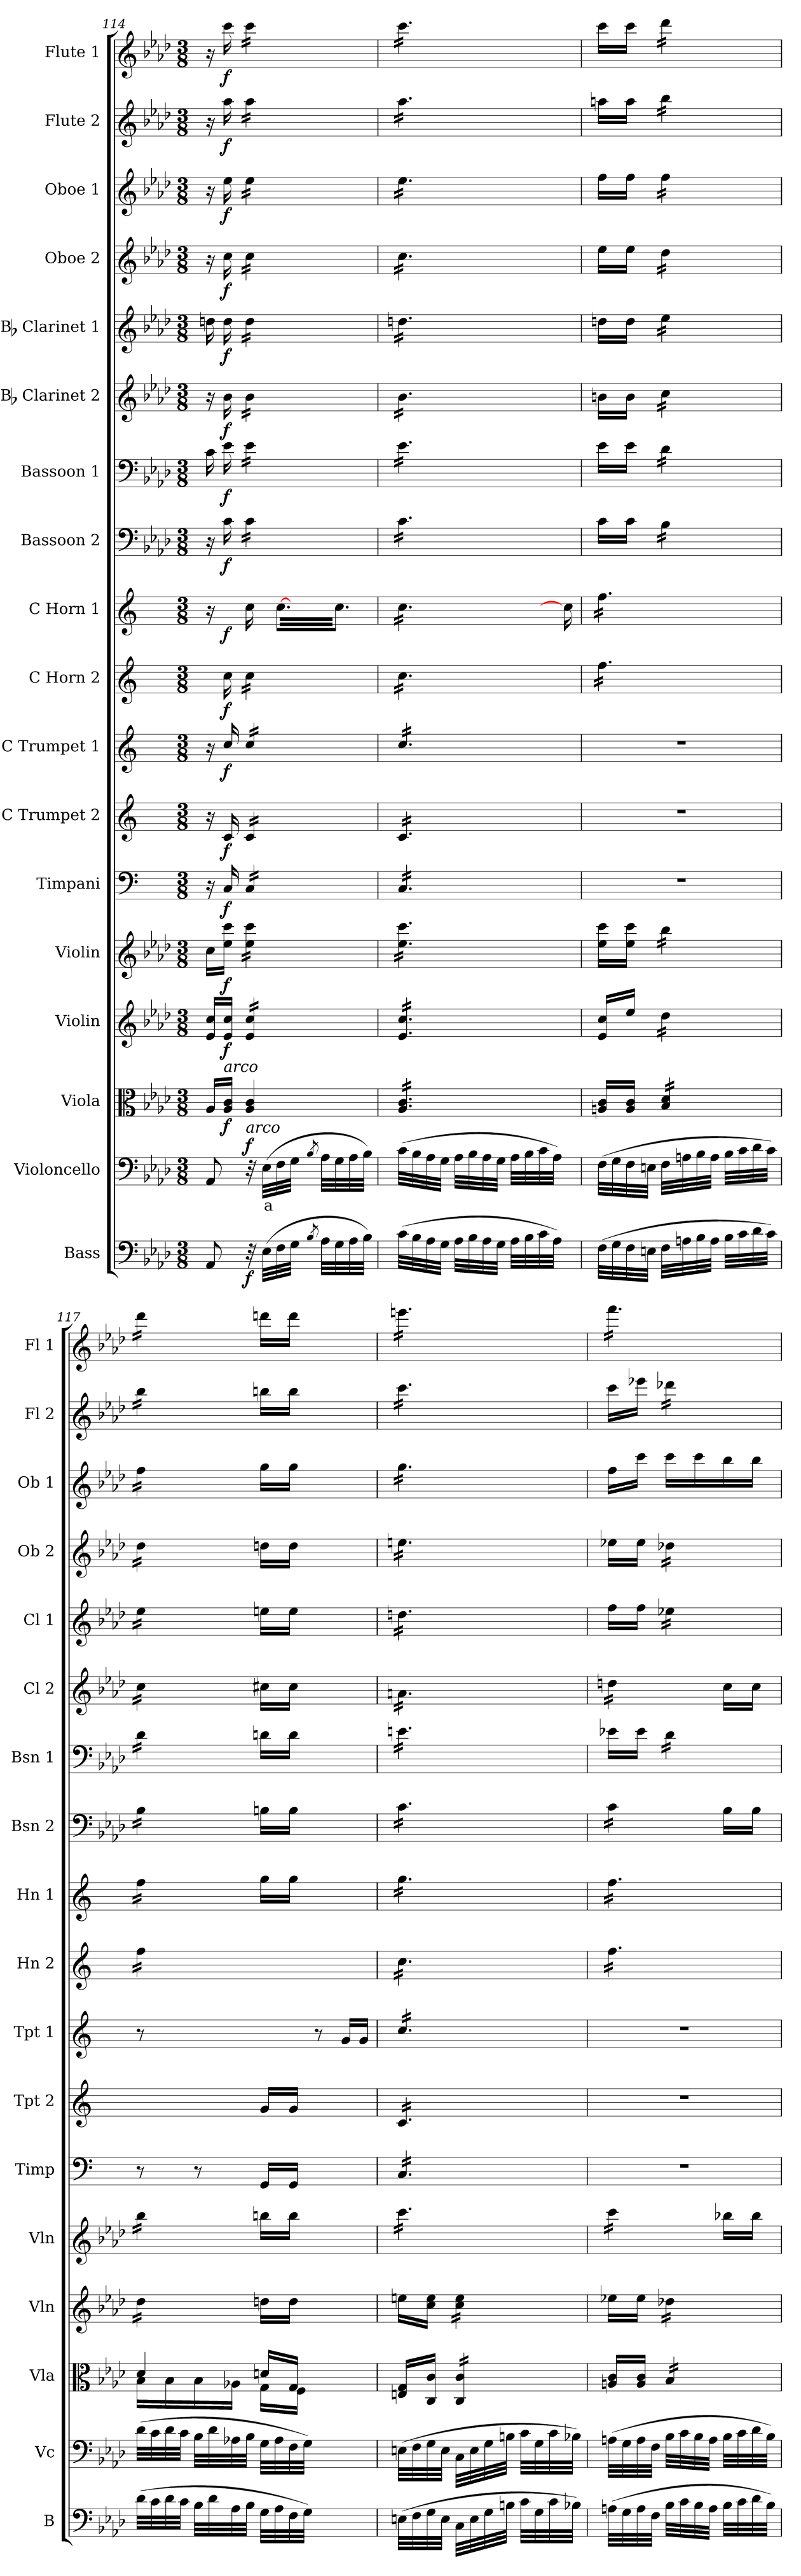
**kern	**dynam	**kern	**text	**dynam	**kern	**dynam	**kern	**dynam	**kern	**dynam	**kern	**dynam	**kern	**dynam	**kern	**dynam	**kern	**dynam	**kern	**dynam	**kern	**dynam	**kern	**dynam	**kern	**dynam	**kern	**dynam	**kern	**dynam	**kern	**dynam	**kern	**dynam	**kern	**dynam
*part18	*part18	*part17	*part17	*part17	*part16	*part16	*part15	*part15	*part14	*part14	*part13	*part13	*part12	*part12	*part11	*part11	*part10	*part10	*part9	*part9	*part8	*part8	*part7	*part7	*part6	*part6	*part5	*part5	*part4	*part4	*part3	*part3	*part2	*part2	*part1	*part1
*staff18	*staff18	*staff17	*staff17	*staff17	*staff16	*staff16	*staff15	*staff15	*staff14	*staff14	*staff13	*staff13	*staff12	*staff12	*staff11	*staff11	*staff10	*staff10	*staff9	*staff9	*staff8	*staff8	*staff7	*staff7	*staff6	*staff6	*staff5	*staff5	*staff4	*staff4	*staff3	*staff3	*staff2	*staff2	*staff1	*staff1
*I"Bass	*	*I"Violoncello	*	*	*I"Viola	*	*I"Violin	*	*I"Violin	*	*I"Timpani	*	*I"C Trumpet 2	*	*I"C Trumpet 1	*	*I"C Horn 2	*	*I"C Horn 1	*	*I"Bassoon 2	*	*I"Bassoon 1	*	*I"Bb Clarinet 2	*	*I"Bb Clarinet 1	*	*I"Oboe 2	*	*I"Oboe 1	*	*I"Flute 2	*	*I"Flute 1	*
*I'B	*	*I'Vc	*	*	*I'Vla	*	*I'Vln	*	*I'Vln	*	*I'Timp	*	*I'Tpt 2	*	*I'Tpt 1	*	*I'Hn 2	*	*I'Hn 1	*	*I'Bsn 2	*	*I'Bsn 1	*	*I'Cl 2	*	*I'Cl 1	*	*I'Ob 2	*	*I'Ob 1	*	*I'Fl 2	*	*I'Fl 1	*
*clefF4	*	*clefF4	*	*	*clefC3	*	*clefG2	*	*clefG2	*	*clefF4	*	*clefG2	*	*clefG2	*	*clefG2	*	*clefG2	*	*clefF4	*	*clefF4	*	*clefG2	*	*clefG2	*	*clefG2	*	*clefG2	*	*clefG2	*	*clefG2	*
*ITrd7c12	*	*	*	*	*	*	*	*	*	*	*	*	*	*	*	*	*ITrd7c12	*	*ITrd7c12	*	*	*	*	*	*ITrd1c2	*	*ITrd1c2	*	*	*	*	*	*	*	*	*
*k[b-e-a-d-]	*	*k[b-e-a-d-]	*	*	*k[b-e-a-d-]	*	*k[b-e-a-d-]	*	*k[b-e-a-d-]	*	*k[]	*	*k[]	*	*k[]	*	*k[]	*	*k[]	*	*k[b-e-a-d-]	*	*k[b-e-a-d-]	*	*k[b-e-a-d-g-c-]	*	*k[b-e-a-d-g-c-]	*	*k[b-e-a-d-]	*	*k[b-e-a-d-]	*	*k[b-e-a-d-]	*	*k[b-e-a-d-]	*
*M3/8	*	*M3/8	*	*	*M3/8	*	*M3/8	*	*M3/8	*	*M3/8	*	*M3/8	*	*M3/8	*	*M3/8	*	*M3/8	*	*M3/8	*	*M3/8	*	*M3/8	*	*M3/8	*	*M3/8	*	*M3/8	*	*M3/8	*	*M3/8	*
=114	=114	=114	=114	=114	=114	=114	=114	=114	=114	=114	=114	=114	=114	=114	=114	=114	=114	=114	=114	=114	=114	=114	=114	=114	=114	=114	=114	=114	=114	=114	=114	=114	=114	=114	=114	=114
8AAA-	.	8AA-	.	.	16A-LL	.	16e-/ 16cc/LL	.	16ccLL	.	16r	.	16r	.	16r	.	16ryy	.	16r	.	16r	.	16c	.	16r	.	16ccn	.	16r	.	16r	.	16r	.	16r	.
!	!	!	!	!	!LO:TX:a:i:t=arco	!	!	!	!	!	!	!	!	!	!	!	!	!	!	!	!	!	!	!	!	!	!	!	!	!	!	!	!	!	!	!
!	!	!	!	!	!	!LO:DY:b	!	!LO:DY:b	!	!LO:DY:b	!	!LO:DY:b	!	!LO:DY:b	!	!LO:DY:b	!	!LO:DY:b	!	!LO:DY:b	!	!LO:DY:b	!	!LO:DY:b	!	!LO:DY:b	!	!LO:DY:b	!	!LO:DY:b	!	!LO:DY:b	!	!LO:DY:b	!	!LO:DY:b
.	.	.	.	.	16A-/ 16c/JJ	f	16e-/ 16cc/JJ	f	16ee-\ 16ccc\JJ	f	16C	f	16c/	f	16cc/	f	16c	f	16ryy	f	16c	f	16e-	f	16a-	f	16cc	f	16cc\	f	16ee-\	f	16aa-\	f	16ccc\	f
!	!	!LO:TX:a:i:t=arco	!	!	!	!	!	!	!	!	!	!	!	!	!	!	!	!	!	!	!	!	!	!	!	!	!	!	!	!	!	!	!	!	!	!
!	!LO:DY:b	!	!	!LO:DY:b	!	!	!	!	!	!	!	!	!	!	!	!	!	!	!	!	!	!	!	!	!	!	!	!	!	!	!	!	!	!	!	!
*	*	*	*	*	*	*	*tremolo	*	*	*	*	*	*	*	*	*	*	*	*	*	*	*	*	*	*	*	*	*	*	*	*	*	*	*	*	*
*	*	*	*	*	*	*	*	*	*tremolo	*	*	*	*	*	*	*	*	*	*	*	*	*	*	*	*	*	*	*	*	*	*	*	*	*	*	*
*	*	*	*	*	*	*	*	*	*	*	*tremolo	*	*	*	*	*	*	*	*	*	*	*	*	*	*	*	*	*	*	*	*	*	*	*	*	*
*	*	*	*	*	*	*	*	*	*	*	*	*	*tremolo	*	*	*	*	*	*	*	*	*	*	*	*	*	*	*	*	*	*	*	*	*	*	*
*	*	*	*	*	*	*	*	*	*	*	*	*	*	*	*tremolo	*	*	*	*	*	*	*	*	*	*	*	*	*	*	*	*	*	*	*	*	*
*	*	*	*	*	*	*	*	*	*	*	*	*	*	*	*	*	*tremolo	*	*	*	*	*	*	*	*	*	*	*	*	*	*	*	*	*	*	*
*	*	*	*	*	*	*	*	*	*	*	*	*	*	*	*	*	*	*	*	*	*tremolo	*	*	*	*	*	*	*	*	*	*	*	*	*	*	*
*	*	*	*	*	*	*	*	*	*	*	*	*	*	*	*	*	*	*	*	*	*	*	*tremolo	*	*	*	*	*	*	*	*	*	*	*	*	*
*	*	*	*	*	*	*	*	*	*	*	*	*	*	*	*	*	*	*	*	*	*	*	*	*	*tremolo	*	*	*	*	*	*	*	*	*	*	*
*	*	*	*	*	*	*	*	*	*	*	*	*	*	*	*	*	*	*	*	*	*	*	*	*	*	*	*tremolo	*	*	*	*	*	*	*	*	*
*	*	*	*	*	*	*	*	*	*	*	*	*	*	*	*	*	*	*	*	*	*	*	*	*	*	*	*	*	*tremolo	*	*	*	*	*	*	*
*	*	*	*	*	*	*	*	*	*	*	*	*	*	*	*	*	*	*	*	*	*	*	*	*	*	*	*	*	*	*	*tremolo	*	*	*	*	*
*	*	*	*	*	*	*	*	*	*	*	*	*	*	*	*	*	*	*	*	*	*	*	*	*	*	*	*	*	*	*	*	*	*tremolo	*	*	*
*	*	*	*	*	*	*	*	*	*	*	*	*	*	*	*	*	*	*	*	*	*	*	*	*	*	*	*	*	*	*	*	*	*	*	*tremolo	*
32r	f	32r	.	f	4A-/ 4c/	.	16e-/ 16cc/LL	.	16ee-\ 16ccc\LL	.	16CLL	.	16c/LL	.	16cc/LL	.	16cLL	.	16c	.	16cLL	.	16e-LL	.	16a-LL	.	16ccLL	.	16cc\LL	.	16ee-\LL	.	16aa-\LL	.	16ccc\LL	.
!	!	!	!LO:LY:b	!	!	!	!	!	!	!	!	!	!	!	!	!	!	!	!	!	!	!	!	!	!	!	!	!	!	!	!	!	!	!	!	!
(32EE-LLL	.	(32E-LLL	a	.	.	.	.	.	.	.	.	.	.	.	.	.	.	.	.	.	.	.	.	.	.	.	.	.	.	.	.	.	.	.	.	.
*	*	*	*	*	*	*	*	*	*	*	*	*	*	*	*	*	*	*	*tremolo	*	*	*	*	*	*	*	*	*	*	*	*	*	*	*	*	*
32FF	.	32F	.	.	.	.	16e-/ 16cc/	.	16ee-\ 16ccc\	.	16C	.	16c/	.	16cc/	.	16c	.	[32cLLL	.	16c	.	16e-	.	16a-	.	16cc	.	16cc\	.	16ee-\	.	16aa-\	.	16ccc\	.
32GGJJJ	.	32GJJJ	.	.	.	.	.	.	.	.	.	.	.	.	.	.	.	.	32c	.	.	.	.	.	.	.	.	.	.	.	.	.	.	.	.	.
8qBB-	.	8qB-	.	.	.	.	.	.	.	.	.	.	.	.	.	.	.	.	.	.	.	.	.	.	.	.	.	.	.	.	.	.	.	.	.	.
32AA-LLL	.	32A-LLL	.	.	.	.	16e-/ 16cc/	.	16ee-\ 16ccc\	.	16C	.	16c/	.	16cc/	.	16c	.	32c	.	16c	.	16e-	.	16a-	.	16cc	.	16cc\	.	16ee-\	.	16aa-\	.	16ccc\	.
32GG	.	32G	.	.	.	.	.	.	.	.	.	.	.	.	.	.	.	.	32c	.	.	.	.	.	.	.	.	.	.	.	.	.	.	.	.	.
32AA-	.	32A-	.	.	.	.	16e-/ 16cc/JJ	.	16ee-\ 16ccc\JJ	.	16CJJ	.	16c/JJ	.	16cc/JJ	.	16cJJ	.	32c	.	16cJJ	.	16e-JJ	.	16a-JJ	.	16ccJJ	.	16cc\JJ	.	16ee-\JJ	.	16aa-\JJ	.	16ccc\JJ	.
32BB-JJJ)	.	32B-JJJ)	.	.	.	.	.	.	.	.	.	.	.	.	.	.	.	.	32cJJJ	.	.	.	.	.	.	.	.	.	.	.	.	.	.	.	.	.
=115	=115	=115	=115	=115	=115	=115	=115	=115	=115	=115	=115	=115	=115	=115	=115	=115	=115	=115	=115	=115	=115	=115	=115	=115	=115	=115	=115	=115	=115	=115	=115	=115	=115	=115	=115	=115
*	*	*	*	*	*tremolo	*	*	*	*	*	*	*	*	*	*	*	*	*	*	*	*	*	*	*	*	*	*	*	*	*	*	*	*	*	*	*
(32CLLL	.	(32cLLL	.	.	16A-/ 16c/LL	.	16e-/ 16cc/LL	.	16ee-\ 16ccc\LL	.	16CLL	.	16c/LL	.	16cc/LL	.	16cLL	.	16cLL	.	16c\LL	.	16e-\LL	.	16a-\LL	.	16ccn\LL	.	16cc\LL	.	16ee-\LL	.	16aa-\LL	.	16ccc\LL	.
32BB-	.	32B-	.	.	.	.	.	.	.	.	.	.	.	.	.	.	.	.	.	.	.	.	.	.	.	.	.	.	.	.	.	.	.	.	.	.
32AA-	.	32A-	.	.	16A-/ 16c/	.	16e-/ 16cc/	.	16ee-\ 16ccc\	.	16C	.	16c/	.	16cc/	.	16c	.	16c	.	16c\	.	16e-\	.	16a-\	.	16ccn\	.	16cc\	.	16ee-\	.	16aa-\	.	16ccc\	.
32GGJJJ	.	32GJJJ	.	.	.	.	.	.	.	.	.	.	.	.	.	.	.	.	.	.	.	.	.	.	.	.	.	.	.	.	.	.	.	.	.	.
32AA-LLL	.	32A-LLL	.	.	16A-/ 16c/	.	16e-/ 16cc/	.	16ee-\ 16ccc\	.	16C	.	16c/	.	16cc/	.	16c	.	16c	.	16c\	.	16e-\	.	16a-\	.	16ccn\	.	16cc\	.	16ee-\	.	16aa-\	.	16ccc\	.
32BB-	.	32B-	.	.	.	.	.	.	.	.	.	.	.	.	.	.	.	.	.	.	.	.	.	.	.	.	.	.	.	.	.	.	.	.	.	.
32AA-	.	32A-	.	.	16A-/ 16c/	.	16e-/ 16cc/	.	16ee-\ 16ccc\	.	16C	.	16c/	.	16cc/	.	16c	.	16c	.	16c\	.	16e-\	.	16a-\	.	16ccn\	.	16cc\	.	16ee-\	.	16aa-\	.	16ccc\	.
32GGJJJ	.	32GJJJ	.	.	.	.	.	.	.	.	.	.	.	.	.	.	.	.	.	.	.	.	.	.	.	.	.	.	.	.	.	.	.	.	.	.
32AA-LLL	.	32A-LLL	.	.	16A-/ 16c/	.	16e-/ 16cc/	.	16ee-\ 16ccc\	.	16C	.	16c/	.	16cc/	.	16c	.	16c	.	16c\	.	16e-\	.	16a-\	.	16ccn\	.	16cc\	.	16ee-\	.	16aa-\	.	16ccc\	.
32BB-	.	32B-	.	.	.	.	.	.	.	.	.	.	.	.	.	.	.	.	.	.	.	.	.	.	.	.	.	.	.	.	.	.	.	.	.	.
32C	.	32c	.	.	16A-/ 16c/JJ	.	16e-/ 16cc/JJ	.	16ee-\ 16ccc\JJ	.	16CJJ	.	16c/JJ	.	16cc/JJ	.	16cJJ	.	16cJJ	.	16c\JJ	.	16e-\JJ	.	16a-\JJ	.	16ccn\JJ	.	16cc\JJ	.	16ee-\JJ	.	16aa-\JJ	.	16ccc\JJ	.
*	*	*	*	*	*	*	*	*	*	*	*	*	*	*	*	*	*	*	*	*	*	*	*	*	*	*	*	*	*	*	*	*	*	*	*Xtremolo	*
*	*	*	*	*	*	*	*	*	*	*	*	*	*	*	*	*	*	*	*	*	*	*	*	*	*	*	*	*	*	*	*	*	*Xtremolo	*	*	*
*	*	*	*	*	*	*	*	*	*	*	*	*	*	*	*	*	*	*	*	*	*	*	*	*	*	*	*	*	*	*	*Xtremolo	*	*	*	*	*
*	*	*	*	*	*	*	*	*	*	*	*	*	*	*	*	*	*	*	*	*	*	*	*	*	*	*	*	*	*Xtremolo	*	*	*	*	*	*	*
*	*	*	*	*	*	*	*	*	*	*	*	*	*	*	*	*	*	*	*	*	*	*	*	*	*	*	*Xtremolo	*	*	*	*	*	*	*	*	*
*	*	*	*	*	*	*	*	*	*	*	*	*	*	*	*	*	*	*	*	*	*	*	*	*	*Xtremolo	*	*	*	*	*	*	*	*	*	*	*
*	*	*	*	*	*	*	*	*	*	*	*	*	*	*	*	*	*	*	*	*	*	*	*Xtremolo	*	*	*	*	*	*	*	*	*	*	*	*	*
*	*	*	*	*	*	*	*	*	*	*	*	*	*	*	*	*	*	*	*	*	*Xtremolo	*	*	*	*	*	*	*	*	*	*	*	*	*	*	*
*	*	*	*	*	*	*	*	*	*	*	*	*	*	*	*	*	*	*	*Xtremolo	*	*	*	*	*	*	*	*	*	*	*	*	*	*	*	*	*
*	*	*	*	*	*	*	*	*	*	*	*	*	*	*	*Xtremolo	*	*	*	*	*	*	*	*	*	*	*	*	*	*	*	*	*	*	*	*	*
*	*	*	*	*	*	*	*	*	*	*	*	*	*Xtremolo	*	*	*	*	*	*	*	*	*	*	*	*	*	*	*	*	*	*	*	*	*	*	*
*	*	*	*	*	*	*	*	*	*	*	*Xtremolo	*	*	*	*	*	*	*	*	*	*	*	*	*	*	*	*	*	*	*	*	*	*	*	*	*
*	*	*	*	*	*	*	*	*	*Xtremolo	*	*	*	*	*	*	*	*	*	*	*	*	*	*	*	*	*	*	*	*	*	*	*	*	*	*	*
*	*	*	*	*	*	*	*Xtremolo	*	*	*	*	*	*	*	*	*	*	*	*	*	*	*	*	*	*	*	*	*	*	*	*	*	*	*	*	*
*	*	*	*	*	*Xtremolo	*	*	*	*	*	*	*	*	*	*	*	*	*	*	*	*	*	*	*	*	*	*	*	*	*	*	*	*	*	*	*
32AA-JJJ)	.	32A-JJJ)	.	.	.	.	.	.	.	.	.	.	.	.	.	.	.	.	.	.	.	.	.	.	.	.	.	.	.	.	.	.	.	.	.	.
16ryy	.	16ryy	.	.	16ryy	.	16ryy	.	16ryy	.	16ryy	.	16ryy	.	16ryy	.	16ryy	.	16c]	.	16ryy	.	16ryy	.	16ryy	.	16ryy	.	16ryy	.	16ryy	.	16ryy	.	16ryy	.
!!LO:PB:g=z
=116	=116	=116	=116	=116	=116	=116	=116	=116	=116	=116	=116	=116	=116	=116	=116	=116	=116	=116	=116	=116	=116	=116	=116	=116	=116	=116	=116	=116	=116	=116	=116	=116	=116	=116	=116	=116
*	*	*	*	*	*	*	*	*	*	*	*	*	*	*	*	*	*	*	*tremolo	*	*	*	*	*	*	*	*	*	*	*	*	*	*	*	*	*
(32FFLLL	.	(32FLLL	.	.	16An/ 16c/LL	.	16e-/ 16cc/LL	.	16ee-\ 16ccc\LL	.	4.r	.	4.r	.	4.r	.	16fLL	.	16fLL	.	16c\LL	.	16e-\LL	.	16an\LL	.	16ccn\LL	.	16ee-\LL	.	16ff\LL	.	16aan\LL	.	16ccc\LL	.
32GG	.	32G	.	.	.	.	.	.	.	.	.	.	.	.	.	.	.	.	.	.	.	.	.	.	.	.	.	.	.	.	.	.	.	.	.	.
32FF	.	32F	.	.	16A/ 16c/JJ	.	16ee-JJ	.	16ee-\ 16ccc\JJ	.	.	.	.	.	.	.	16f	.	16f	.	16c\JJ	.	16e-\JJ	.	16a\JJ	.	16cc\JJ	.	16ee-\JJ	.	16ff\JJ	.	16aa\JJ	.	16ccc\JJ	.
32EEnJJJ	.	32EnJJJ	.	.	.	.	.	.	.	.	.	.	.	.	.	.	.	.	.	.	.	.	.	.	.	.	.	.	.	.	.	.	.	.	.	.
*	*	*	*	*	*tremolo	*	*	*	*	*	*	*	*	*	*	*	*	*	*	*	*	*	*	*	*	*	*	*	*	*	*	*	*	*	*	*
*	*	*	*	*	*	*	*tremolo	*	*	*	*	*	*	*	*	*	*	*	*	*	*	*	*	*	*	*	*	*	*	*	*	*	*	*	*	*
*	*	*	*	*	*	*	*	*	*tremolo	*	*	*	*	*	*	*	*	*	*	*	*	*	*	*	*	*	*	*	*	*	*	*	*	*	*	*
*	*	*	*	*	*	*	*	*	*	*	*	*	*	*	*	*	*	*	*	*	*tremolo	*	*	*	*	*	*	*	*	*	*	*	*	*	*	*
*	*	*	*	*	*	*	*	*	*	*	*	*	*	*	*	*	*	*	*	*	*	*	*tremolo	*	*	*	*	*	*	*	*	*	*	*	*	*
*	*	*	*	*	*	*	*	*	*	*	*	*	*	*	*	*	*	*	*	*	*	*	*	*	*tremolo	*	*	*	*	*	*	*	*	*	*	*
*	*	*	*	*	*	*	*	*	*	*	*	*	*	*	*	*	*	*	*	*	*	*	*	*	*	*	*tremolo	*	*	*	*	*	*	*	*	*
*	*	*	*	*	*	*	*	*	*	*	*	*	*	*	*	*	*	*	*	*	*	*	*	*	*	*	*	*	*tremolo	*	*	*	*	*	*	*
*	*	*	*	*	*	*	*	*	*	*	*	*	*	*	*	*	*	*	*	*	*	*	*	*	*	*	*	*	*	*	*tremolo	*	*	*	*	*
*	*	*	*	*	*	*	*	*	*	*	*	*	*	*	*	*	*	*	*	*	*	*	*	*	*	*	*	*	*	*	*	*	*tremolo	*	*	*
*	*	*	*	*	*	*	*	*	*	*	*	*	*	*	*	*	*	*	*	*	*	*	*	*	*	*	*	*	*	*	*	*	*	*	*tremolo	*
32FFLLL	.	32FLLL	.	.	16B-/ 16d-/LL	.	16dd-LL	.	16bb-LL	.	.	.	.	.	.	.	16f	.	16f	.	16B-\LL	.	16d-\LL	.	16b-\LL	.	16dd-\LL	.	16dd-\LL	.	16ff\LL	.	16bb-\LL	.	16ddd-\LL	.
32AAn	.	32An	.	.	.	.	.	.	.	.	.	.	.	.	.	.	.	.	.	.	.	.	.	.	.	.	.	.	.	.	.	.	.	.	.	.
32BB-	.	32B-	.	.	16B-/ 16d-/	.	16dd-	.	16bb-	.	.	.	.	.	.	.	16f	.	16f	.	16B-\	.	16d-\	.	16b-\	.	16dd-\	.	16dd-\	.	16ff\	.	16bb-\	.	16ddd-\	.
32AAJJJ	.	32AJJJ	.	.	.	.	.	.	.	.	.	.	.	.	.	.	.	.	.	.	.	.	.	.	.	.	.	.	.	.	.	.	.	.	.	.
32BB-LLL	.	32B-LLL	.	.	16B-/ 16d-/	.	16dd-	.	16bb-	.	.	.	.	.	.	.	16f	.	16f	.	16B-\	.	16d-\	.	16b-\	.	16dd-\	.	16dd-\	.	16ff\	.	16bb-\	.	16ddd-\	.
32C	.	32c	.	.	.	.	.	.	.	.	.	.	.	.	.	.	.	.	.	.	.	.	.	.	.	.	.	.	.	.	.	.	.	.	.	.
32D-	.	32d-	.	.	16B-/ 16d-/JJ	.	16dd-JJ	.	16bb-JJ	.	.	.	.	.	.	.	16fJJ	.	16fJJ	.	16B-\JJ	.	16d-\JJ	.	16b-\JJ	.	16dd-\JJ	.	16dd-\JJ	.	16ff\JJ	.	16bb-\JJ	.	16ddd-\JJ	.
*	*	*	*	*	*Xtremolo	*	*	*	*	*	*	*	*	*	*	*	*	*	*	*	*	*	*	*	*	*	*	*	*	*	*	*	*	*	*	*
32CJJJ)	.	32cJJJ)	.	.	.	.	.	.	.	.	.	.	.	.	.	.	.	.	.	.	.	.	.	.	.	.	.	.	.	.	.	.	.	.	.	.
=117	=117	=117	=117	=117	=117	=117	=117	=117	=117	=117	=117	=117	=117	=117	=117	=117	=117	=117	=117	=117	=117	=117	=117	=117	=117	=117	=117	=117	=117	=117	=117	=117	=117	=117	=117	=117
*	*	*	*	*	*^	*	*	*	*	*	*	*	*	*	*	*	*	*	*	*	*	*	*	*	*	*	*	*	*	*	*	*	*	*	*	*
(32D-LLL	.	(32d-LLL	.	.	4d-	16B-LL	.	16dd-LL	.	16bb-LL	.	8r	.	4ryy	.	8r	.	16fLL	.	16fLL	.	16B-\LL	.	16d-\LL	.	16b-\LL	.	16dd-\LL	.	16dd-\LL	.	16ff\LL	.	16bb-\LL	.	16ddd-\LL	.
32C	.	32c	.	.	.	.	.	.	.	.	.	.	.	.	.	.	.	.	.	.	.	.	.	.	.	.	.	.	.	.	.	.	.	.	.	.	.
32D-	.	32d-	.	.	.	16B-	.	16dd-	.	16bb-	.	.	.	.	.	.	.	16f	.	16f	.	16B-\	.	16d-\	.	16b-\	.	16dd-\	.	16dd-\	.	16ff\	.	16bb-\	.	16ddd-\	.
32CJJJ	.	32cJJJ	.	.	.	.	.	.	.	.	.	.	.	.	.	.	.	.	.	.	.	.	.	.	.	.	.	.	.	.	.	.	.	.	.	.	.
32BB-LLL	.	32B-LLL	.	.	.	16B-	.	16dd-	.	16bb-	.	8r	.	.	.	4ryy	.	16f	.	16f	.	16B-\	.	16d-\	.	16b-\	.	16dd-\	.	16dd-\	.	16ff\	.	16bb-\	.	16ddd-\	.
32D-	.	32d-	.	.	.	.	.	.	.	.	.	.	.	.	.	.	.	.	.	.	.	.	.	.	.	.	.	.	.	.	.	.	.	.	.	.	.
32AA-	.	32A-X	.	.	.	16A-XJJ	.	16dd-JJ	.	16bb-JJ	.	.	.	.	.	.	.	16fJJ	.	16fJJ	.	16B-\JJ	.	16d-\JJ	.	16b-\JJ	.	16dd-\JJ	.	16dd-\JJ	.	16ff\JJ	.	16bb-\JJ	.	16ddd-\JJ	.
*	*	*	*	*	*	*	*	*	*	*	*	*	*	*	*	*	*	*	*	*	*	*	*	*	*	*	*	*	*	*	*	*	*	*	*	*Xtremolo	*
*	*	*	*	*	*	*	*	*	*	*	*	*	*	*	*	*	*	*	*	*	*	*	*	*	*	*	*	*	*	*	*	*	*	*Xtremolo	*	*	*
*	*	*	*	*	*	*	*	*	*	*	*	*	*	*	*	*	*	*	*	*	*	*	*	*	*	*	*	*	*	*	*	*Xtremolo	*	*	*	*	*
*	*	*	*	*	*	*	*	*	*	*	*	*	*	*	*	*	*	*	*	*	*	*	*	*	*	*	*	*	*	*Xtremolo	*	*	*	*	*	*	*
*	*	*	*	*	*	*	*	*	*	*	*	*	*	*	*	*	*	*	*	*	*	*	*	*	*	*	*	*Xtremolo	*	*	*	*	*	*	*	*	*
*	*	*	*	*	*	*	*	*	*	*	*	*	*	*	*	*	*	*	*	*	*	*	*	*	*	*Xtremolo	*	*	*	*	*	*	*	*	*	*	*
*	*	*	*	*	*	*	*	*	*	*	*	*	*	*	*	*	*	*	*	*	*	*	*	*Xtremolo	*	*	*	*	*	*	*	*	*	*	*	*	*
*	*	*	*	*	*	*	*	*	*	*	*	*	*	*	*	*	*	*	*	*	*	*Xtremolo	*	*	*	*	*	*	*	*	*	*	*	*	*	*	*
*	*	*	*	*	*	*	*	*	*	*	*	*	*	*	*	*	*	*	*	*Xtremolo	*	*	*	*	*	*	*	*	*	*	*	*	*	*	*	*	*
*	*	*	*	*	*	*	*	*	*	*Xtremolo	*	*	*	*	*	*	*	*	*	*	*	*	*	*	*	*	*	*	*	*	*	*	*	*	*	*	*
*	*	*	*	*	*	*	*	*Xtremolo	*	*	*	*	*	*	*	*	*	*	*	*	*	*	*	*	*	*	*	*	*	*	*	*	*	*	*	*	*
32BB-JJJ	.	32B-JJJ	.	.	.	.	.	.	.	.	.	.	.	.	.	.	.	.	.	.	.	.	.	.	.	.	.	.	.	.	.	.	.	.	.	.	.
32GGLLL	.	32GLLL	.	.	16dnLL	16GLL	.	16ddnLL	.	16bbnLL	.	16GGLL	.	16gLL	.	.	.	8ryy	.	16g\LL	.	16Bn\LL	.	16dn\LL	.	16bn\LL	.	16ddn\LL	.	16ddn\LL	.	16gg\LL	.	16bbn\LL	.	16dddn\LL	.
32AA-	.	32A-	.	.	.	.	.	.	.	.	.	.	.	.	.	.	.	.	.	.	.	.	.	.	.	.	.	.	.	.	.	.	.	.	.	.	.
32FF	.	32F	.	.	16GJJ	16FJJ	.	16ddJJ	.	16bbJJ	.	16GGJJ	.	16gJJ	.	.	.	.	.	16g\JJ	.	16B\JJ	.	16d\JJ	.	16b\JJ	.	16dd\JJ	.	16dd\JJ	.	16gg\JJ	.	16bb\JJ	.	16ddd\JJ	.
32GGJJJ)	.	32GJJJ)	.	.	.	.	.	.	.	.	.	.	.	.	.	.	.	.	.	.	.	.	.	.	.	.	.	.	.	.	.	.	.	.	.	.	.
4ryy	.	4ryy	.	.	4ryy	4ryy	.	4ryy	.	4ryy	.	4ryy	.	4ryy	.	8r	.	4ryy	.	4ryy	.	4ryy	.	4ryy	.	4ryy	.	4ryy	.	4ryy	.	4ryy	.	4ryy	.	4ryy	.
.	.	.	.	.	.	.	.	.	.	.	.	.	.	.	.	16gLL	.	.	.	.	.	.	.	.	.	.	.	.	.	.	.	.	.	.	.	.	.
.	.	.	.	.	.	.	.	.	.	.	.	.	.	.	.	16gJJ	.	.	.	.	.	.	.	.	.	.	.	.	.	.	.	.	.	.	.	.	.
*	*	*	*	*	*v	*v	*	*	*	*	*	*	*	*	*	*	*	*	*	*	*	*	*	*	*	*	*	*	*	*	*	*	*	*	*	*	*
=118	=118	=118	=118	=118	=118	=118	=118	=118	=118	=118	=118	=118	=118	=118	=118	=118	=118	=118	=118	=118	=118	=118	=118	=118	=118	=118	=118	=118	=118	=118	=118	=118	=118	=118	=118	=118
*	*	*	*	*	*	*	*	*	*tremolo	*	*	*	*	*	*	*	*	*	*	*	*	*	*	*	*	*	*	*	*	*	*	*	*	*	*	*
*	*	*	*	*	*	*	*	*	*	*	*tremolo	*	*	*	*	*	*	*	*	*	*	*	*	*	*	*	*	*	*	*	*	*	*	*	*	*
*	*	*	*	*	*	*	*	*	*	*	*	*	*tremolo	*	*	*	*	*	*	*	*	*	*	*	*	*	*	*	*	*	*	*	*	*	*	*
*	*	*	*	*	*	*	*	*	*	*	*	*	*	*	*tremolo	*	*	*	*	*	*	*	*	*	*	*	*	*	*	*	*	*	*	*	*	*
*	*	*	*	*	*	*	*	*	*	*	*	*	*	*	*	*	*	*	*tremolo	*	*	*	*	*	*	*	*	*	*	*	*	*	*	*	*	*
*	*	*	*	*	*	*	*	*	*	*	*	*	*	*	*	*	*	*	*	*	*tremolo	*	*	*	*	*	*	*	*	*	*	*	*	*	*	*
*	*	*	*	*	*	*	*	*	*	*	*	*	*	*	*	*	*	*	*	*	*	*	*tremolo	*	*	*	*	*	*	*	*	*	*	*	*	*
*	*	*	*	*	*	*	*	*	*	*	*	*	*	*	*	*	*	*	*	*	*	*	*	*	*tremolo	*	*	*	*	*	*	*	*	*	*	*
*	*	*	*	*	*	*	*	*	*	*	*	*	*	*	*	*	*	*	*	*	*	*	*	*	*	*	*tremolo	*	*	*	*	*	*	*	*	*
*	*	*	*	*	*	*	*	*	*	*	*	*	*	*	*	*	*	*	*	*	*	*	*	*	*	*	*	*	*tremolo	*	*	*	*	*	*	*
*	*	*	*	*	*	*	*	*	*	*	*	*	*	*	*	*	*	*	*	*	*	*	*	*	*	*	*	*	*	*	*tremolo	*	*	*	*	*
*	*	*	*	*	*	*	*	*	*	*	*	*	*	*	*	*	*	*	*	*	*	*	*	*	*	*	*	*	*	*	*	*	*tremolo	*	*	*
*	*	*	*	*	*	*	*	*	*	*	*	*	*	*	*	*	*	*	*	*	*	*	*	*	*	*	*	*	*	*	*	*	*	*	*tremolo	*
(32EEnLLL	.	(32EnLLL	.	.	16En/ 16G/LL	.	16eenLL	.	16cccLL	.	16CLL	.	16c/LL	.	16cc/LL	.	16c\LL	.	16g\LL	.	16c\LL	.	16en\LL	.	16gn\LL	.	16ccn\LL	.	16een\LL	.	16gg\LL	.	16ccc\LL	.	16eeen\LL	.
32FF	.	32F	.	.	.	.	.	.	.	.	.	.	.	.	.	.	.	.	.	.	.	.	.	.	.	.	.	.	.	.	.	.	.	.	.	.
32GG	.	32G	.	.	16C/ 16c/JJ	.	16cc\ 16ee\JJ	.	16ccc	.	16C	.	16c/	.	16cc/	.	16c\	.	16g\	.	16c\	.	16en\	.	16gn\	.	16ccn\	.	16een\	.	16gg\	.	16ccc\	.	16eeen\	.
32EEJJJ	.	32EJJJ	.	.	.	.	.	.	.	.	.	.	.	.	.	.	.	.	.	.	.	.	.	.	.	.	.	.	.	.	.	.	.	.	.	.
*	*	*	*	*	*tremolo	*	*	*	*	*	*	*	*	*	*	*	*	*	*	*	*	*	*	*	*	*	*	*	*	*	*	*	*	*	*	*
*	*	*	*	*	*	*	*tremolo	*	*	*	*	*	*	*	*	*	*	*	*	*	*	*	*	*	*	*	*	*	*	*	*	*	*	*	*	*
32CCLLL	.	32CLLL	.	.	16C/ 16c/LL	.	16cc\ 16ee\LL	.	16ccc	.	16C	.	16c/	.	16cc/	.	16c\	.	16g\	.	16c\	.	16en\	.	16gn\	.	16ccn\	.	16een\	.	16gg\	.	16ccc\	.	16eeen\	.
32EE	.	32E	.	.	.	.	.	.	.	.	.	.	.	.	.	.	.	.	.	.	.	.	.	.	.	.	.	.	.	.	.	.	.	.	.	.
32GG	.	32G	.	.	16C/ 16c/	.	16cc\ 16ee\	.	16ccc	.	16C	.	16c/	.	16cc/	.	16c\	.	16g\	.	16c\	.	16en\	.	16gn\	.	16ccn\	.	16een\	.	16gg\	.	16ccc\	.	16eeen\	.
32BBnJJJ	.	32BnJJJ	.	.	.	.	.	.	.	.	.	.	.	.	.	.	.	.	.	.	.	.	.	.	.	.	.	.	.	.	.	.	.	.	.	.
32CLLL	.	32cLLL	.	.	16C/ 16c/	.	16cc\ 16ee\	.	16ccc	.	16C	.	16c/	.	16cc/	.	16c\	.	16g\	.	16c\	.	16en\	.	16gn\	.	16ccn\	.	16een\	.	16gg\	.	16ccc\	.	16eeen\	.
32GG	.	32G	.	.	.	.	.	.	.	.	.	.	.	.	.	.	.	.	.	.	.	.	.	.	.	.	.	.	.	.	.	.	.	.	.	.
32C	.	32c	.	.	16C/ 16c/JJ	.	16cc\ 16ee\JJ	.	16cccJJ	.	16CJJ	.	16c/JJ	.	16cc/JJ	.	16c\JJ	.	16g\JJ	.	16c\JJ	.	16en\JJ	.	16gn\JJ	.	16ccn\JJ	.	16een\JJ	.	16gg\JJ	.	16ccc\JJ	.	16eeen\JJ	.
*	*	*	*	*	*	*	*	*	*	*	*	*	*	*	*	*	*	*	*	*	*	*	*	*	*	*	*	*	*	*	*	*	*Xtremolo	*	*	*
*	*	*	*	*	*	*	*	*	*	*	*	*	*	*	*	*	*	*	*	*	*	*	*	*	*	*	*	*	*	*	*Xtremolo	*	*	*	*	*
*	*	*	*	*	*	*	*	*	*	*	*	*	*	*	*	*	*	*	*	*	*	*	*	*	*	*	*	*	*Xtremolo	*	*	*	*	*	*	*
*	*	*	*	*	*	*	*	*	*	*	*	*	*	*	*	*	*	*	*	*	*	*	*	*	*	*	*Xtremolo	*	*	*	*	*	*	*	*	*
*	*	*	*	*	*	*	*	*	*	*	*	*	*	*	*	*	*	*	*	*	*	*	*Xtremolo	*	*	*	*	*	*	*	*	*	*	*	*	*
*	*	*	*	*	*	*	*	*	*	*	*	*	*	*	*Xtremolo	*	*	*	*	*	*	*	*	*	*	*	*	*	*	*	*	*	*	*	*	*
*	*	*	*	*	*	*	*	*	*	*	*	*	*Xtremolo	*	*	*	*	*	*	*	*	*	*	*	*	*	*	*	*	*	*	*	*	*	*	*
*	*	*	*	*	*	*	*	*	*	*	*Xtremolo	*	*	*	*	*	*	*	*	*	*	*	*	*	*	*	*	*	*	*	*	*	*	*	*	*
*	*	*	*	*	*	*	*Xtremolo	*	*	*	*	*	*	*	*	*	*	*	*	*	*	*	*	*	*	*	*	*	*	*	*	*	*	*	*	*
*	*	*	*	*	*Xtremolo	*	*	*	*	*	*	*	*	*	*	*	*	*	*	*	*	*	*	*	*	*	*	*	*	*	*	*	*	*	*	*
32BB-XJJJ)	.	32B-XJJJ)	.	.	.	.	.	.	.	.	.	.	.	.	.	.	.	.	.	.	.	.	.	.	.	.	.	.	.	.	.	.	.	.	.	.
=119	=119	=119	=119	=119	=119	=119	=119	=119	=119	=119	=119	=119	=119	=119	=119	=119	=119	=119	=119	=119	=119	=119	=119	=119	=119	=119	=119	=119	=119	=119	=119	=119	=119	=119	=119	=119
(32AAnLLL	.	(32AnLLL	.	.	16An/ 16c/LL	.	16ee-XLL	.	16cccLL	.	4.r	.	4.r	.	4.r	.	16fLL	.	16fLL	.	16cLL	.	16e-XLL	.	16ccnLL	.	16ee-LL	.	16ee-XLL	.	16ffLL	.	16cccLL	.	16fffLL	.
32GG	.	32G	.	.	.	.	.	.	.	.	.	.	.	.	.	.	.	.	.	.	.	.	.	.	.	.	.	.	.	.	.	.	.	.	.	.
32AA	.	32A	.	.	16A/ 16c/JJ	.	16ee-JJ	.	16ccc	.	.	.	.	.	.	.	16f	.	16f	.	16c	.	16e-JJ	.	16ccn	.	16ee-JJ	.	16ee-JJ	.	16cccJJ	.	16eee-XJJ	.	16fff	.
32FFJJJ	.	32FJJJ	.	.	.	.	.	.	.	.	.	.	.	.	.	.	.	.	.	.	.	.	.	.	.	.	.	.	.	.	.	.	.	.	.	.
*	*	*	*	*	*tremolo	*	*	*	*	*	*	*	*	*	*	*	*	*	*	*	*	*	*	*	*	*	*	*	*	*	*	*	*	*	*	*
*	*	*	*	*	*	*	*tremolo	*	*	*	*	*	*	*	*	*	*	*	*	*	*	*	*	*	*	*	*	*	*	*	*	*	*	*	*	*
*	*	*	*	*	*	*	*	*	*	*	*	*	*	*	*	*	*	*	*	*	*	*	*tremolo	*	*	*	*	*	*	*	*	*	*	*	*	*
*	*	*	*	*	*	*	*	*	*	*	*	*	*	*	*	*	*	*	*	*	*	*	*	*	*	*	*tremolo	*	*	*	*	*	*	*	*	*
*	*	*	*	*	*	*	*	*	*	*	*	*	*	*	*	*	*	*	*	*	*	*	*	*	*	*	*	*	*tremolo	*	*	*	*	*	*	*
*	*	*	*	*	*	*	*	*	*	*	*	*	*	*	*	*	*	*	*	*	*	*	*	*	*	*	*	*	*	*	*	*	*tremolo	*	*	*
32BB-LLL	.	32B-LLL	.	.	16B-LL	.	16dd-XLL	.	16ccc	.	.	.	.	.	.	.	16f	.	16f	.	16c	.	16d-LL	.	16ccn	.	16dd-XLL	.	16dd-XLL	.	16cccLL	.	16ddd-XLL	.	16fff	.
32C	.	32c	.	.	.	.	.	.	.	.	.	.	.	.	.	.	.	.	.	.	.	.	.	.	.	.	.	.	.	.	.	.	.	.	.	.
32BB-	.	32B-	.	.	16B-	.	16dd-X	.	16cccJJ	.	.	.	.	.	.	.	16f	.	16f	.	16cJJ	.	16d-	.	16ccnJJ	.	16dd-X	.	16dd-X	.	16ccc	.	16ddd-X	.	16fff	.
*	*	*	*	*	*	*	*	*	*	*	*	*	*	*	*	*	*	*	*	*	*	*	*	*	*Xtremolo	*	*	*	*	*	*	*	*	*	*	*
*	*	*	*	*	*	*	*	*	*	*	*	*	*	*	*	*	*	*	*	*	*Xtremolo	*	*	*	*	*	*	*	*	*	*	*	*	*	*	*
*	*	*	*	*	*	*	*	*	*Xtremolo	*	*	*	*	*	*	*	*	*	*	*	*	*	*	*	*	*	*	*	*	*	*	*	*	*	*	*
32AAJJJ	.	32AJJJ	.	.	.	.	.	.	.	.	.	.	.	.	.	.	.	.	.	.	.	.	.	.	.	.	.	.	.	.	.	.	.	.	.	.
32BB-LLL	.	32B-LLL	.	.	16B-	.	16dd-X	.	16bb-XLL	.	.	.	.	.	.	.	16f	.	16f	.	16B-LL	.	16d-	.	16b-LL	.	16dd-X	.	16dd-X	.	16bb-	.	16ddd-X	.	16fff	.
32C	.	32c	.	.	.	.	.	.	.	.	.	.	.	.	.	.	.	.	.	.	.	.	.	.	.	.	.	.	.	.	.	.	.	.	.	.
32D-	.	32d-	.	.	16B-JJ	.	16dd-XJJ	.	16bb-JJ	.	.	.	.	.	.	.	16fJJ	.	16fJJ	.	16B-JJ	.	16d-JJ	.	16b-JJ	.	16dd-XJJ	.	16dd-XJJ	.	16bb-JJ	.	16ddd-XJJ	.	16fffJJ	.
*	*	*	*	*	*	*	*	*	*	*	*	*	*	*	*	*	*	*	*	*	*	*	*	*	*	*	*	*	*	*	*	*	*	*	*Xtremolo	*
*	*	*	*	*	*	*	*	*	*	*	*	*	*	*	*	*	*	*	*	*	*	*	*	*	*	*	*	*	*	*	*	*	*Xtremolo	*	*	*
*	*	*	*	*	*	*	*	*	*	*	*	*	*	*	*	*	*	*	*	*	*	*	*	*	*	*	*	*	*Xtremolo	*	*	*	*	*	*	*
*	*	*	*	*	*	*	*	*	*	*	*	*	*	*	*	*	*	*	*	*	*	*	*	*	*	*	*Xtremolo	*	*	*	*	*	*	*	*	*
*	*	*	*	*	*	*	*	*	*	*	*	*	*	*	*	*	*	*	*	*	*	*	*Xtremolo	*	*	*	*	*	*	*	*	*	*	*	*	*
*	*	*	*	*	*	*	*	*	*	*	*	*	*	*	*	*	*	*	*Xtremolo	*	*	*	*	*	*	*	*	*	*	*	*	*	*	*	*	*
*	*	*	*	*	*	*	*	*	*	*	*	*	*	*	*	*	*Xtremolo	*	*	*	*	*	*	*	*	*	*	*	*	*	*	*	*	*	*	*
*	*	*	*	*	*	*	*Xtremolo	*	*	*	*	*	*	*	*	*	*	*	*	*	*	*	*	*	*	*	*	*	*	*	*	*	*	*	*	*
*	*	*	*	*	*Xtremolo	*	*	*	*	*	*	*	*	*	*	*	*	*	*	*	*	*	*	*	*	*	*	*	*	*	*	*	*	*	*	*
32BB-JJJ)	.	32B-JJJ)	.	.	.	.	.	.	.	.	.	.	.	.	.	.	.	.	.	.	.	.	.	.	.	.	.	.	.	.	.	.	.	.	.	.
=	=	=	=	=	=	=	=	=	=	=	=	=	=	=	=	=	=	=	=	=	=	=	=	=	=	=	=	=	=	=	=	=	=	=	=	=
*-	*-	*-	*-	*-	*-	*-	*-	*-	*-	*-	*-	*-	*-	*-	*-	*-	*-	*-	*-	*-	*-	*-	*-	*-	*-	*-	*-	*-	*-	*-	*-	*-	*-	*-	*-	*-
